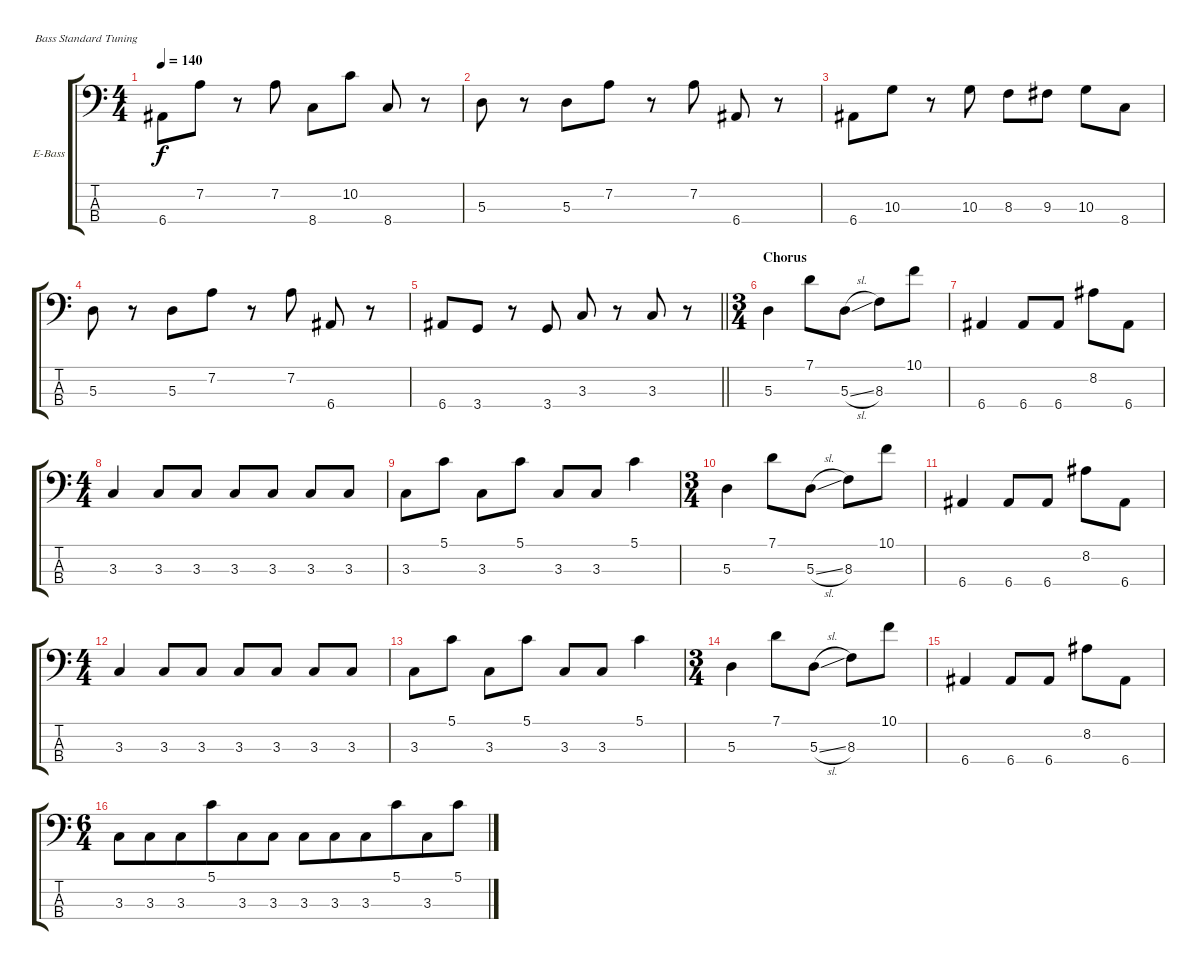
\bracketExtendMode groupsimilarinstruments
\firstSystemTrackNameOrientation horizontal
\otherSystemsTrackNameOrientation horizontal
\track ("Flea" "E-Bass") {solo instrument electricbassfinger}
\staff {score tabs}
\tuning (G2 D2 A1 E1)
\ts (4 4)
\tempo 140
\clef f4
\ks c
6.4.8{dy f} 7.2.8 r.8 7.2.8 8.4.8 10.2.8 8.4.8 r.8 |
5.3.8 r.8 5.3.8 7.2.8 r.8 7.2.8 6.4.8 r.8 |
6.4.8 10.3.8 r.8 10.3.8 8.3.8 9.3.8 10.3.8 8.4.8 |
5.3.8 r.8 5.3.8 7.2.8 r.8 7.2.8 6.4.8 r.8 |
\barLineRight lightlight
6.4.8 3.4.8 r.8 3.4.8 3.3.8 r.8 3.3.8 r.8 |
\ts (3 4)
\beaming (8 2 2 2)
\section ("" "Chorus")
5.3.4 7.1.8 5.3{sl}.8 8.3.8 10.1.8 |
6.4.4 6.4.8 6.4.8 8.2.8 6.4.8 |
\ts (4 4)
\beaming (8 2 2 2 2)
3.3.4 3.3.8 3.3.8 3.3.8 3.3.8 3.3.8 3.3.8 |
3.3.8 5.1.8 3.3.8 5.1.8 3.3.8 3.3.8 5.1.4 |
\ts (3 4)
\beaming (8 2 2 2 2)
5.3.4 7.1.8 5.3{sl}.8 8.3.8 10.1.8 |
6.4.4 6.4.8 6.4.8 8.2.8 6.4.8 |
\ts (4 4)
\beaming (8 2 2 2 2)
3.3.4 3.3.8 3.3.8 3.3.8 3.3.8 3.3.8 3.3.8 |
3.3.8 5.1.8 3.3.8 5.1.8 3.3.8 3.3.8 5.1.4 |
\ts (3 4)
\beaming (8 2 2 2 2)
5.3.4 7.1.8 5.3{sl}.8 8.3.8 10.1.8 |
\beaming (8 2 2 2)
6.4.4 6.4.8 6.4.8 8.2.8 6.4.8 |
\ts (6 4)
\beaming (8 6 6)
3.3.8 3.3.8 3.3.8 5.1.8 3.3.8 3.3.8 3.3.8 3.3.8 3.3.8 5.1.8 3.3.8 5.1.8
